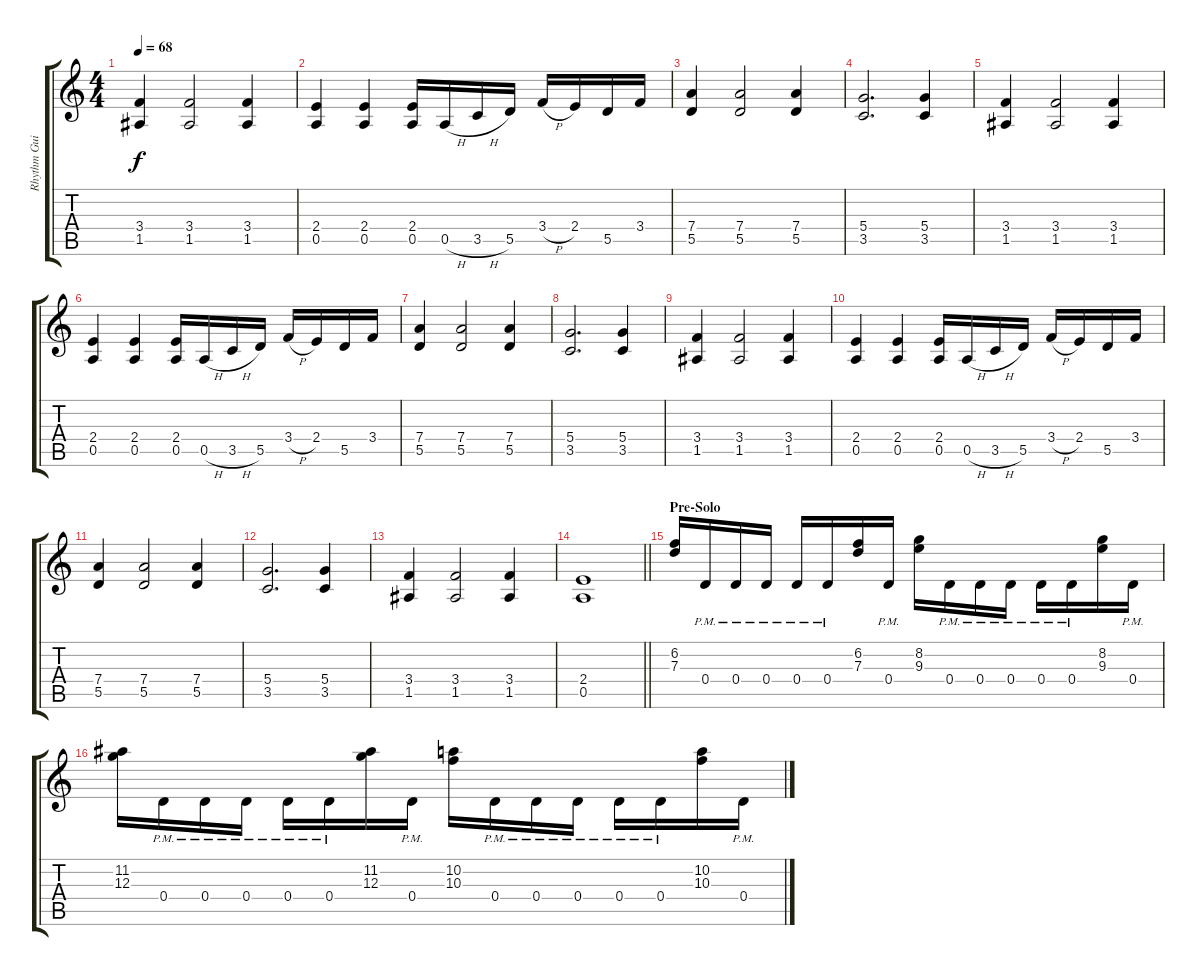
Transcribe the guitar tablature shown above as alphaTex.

\track ("Rhythm Guitar" "Rhythm Gui") {instrument distortionguitar}
\staff {score tabs}
\tuning (E4 B3 G3 D3 A2 E2) {hide}
\ts (4 4)
\tempo 68
\clef g2
\ks c
(3.4 1.5).4{dy f} (3.4 1.5).2 (3.4 1.5).4 |
(2.4 0.5).4 (2.4 0.5).4 (2.4 0.5).16 0.5{h}.16 3.5{h}.16 5.5.16 3.4{h}.16 2.4.16 5.5.16 3.4.16 |
(7.4 5.5).4 (7.4 5.5).2 (7.4 5.5).4 |
(5.4 3.5).2{d} (5.4 3.5).4 |
(3.4 1.5).4 (3.4 1.5).2 (3.4 1.5).4 |
(2.4 0.5).4 (2.4 0.5).4 (2.4 0.5).16 0.5{h}.16 3.5{h}.16 5.5.16 3.4{h}.16 2.4.16 5.5.16 3.4.16 |
(7.4 5.5).4 (7.4 5.5).2 (7.4 5.5).4 |
(5.4 3.5).2{d} (5.4 3.5).4 |
(3.4 1.5).4 (3.4 1.5).2 (3.4 1.5).4 |
(2.4 0.5).4 (2.4 0.5).4 (2.4 0.5).16 0.5{h}.16 3.5{h}.16 5.5.16 3.4{h}.16 2.4.16 5.5.16 3.4.16 |
(7.4 5.5).4 (7.4 5.5).2 (7.4 5.5).4 |
(5.4 3.5).2{d} (5.4 3.5).4 |
(3.4 1.5).4 (3.4 1.5).2 (3.4 1.5).4 |
\barLineRight lightlight
(2.4 0.5).1 |
\section ("" "Pre-Solo")
(6.2 7.3).16 0.4{pm}.16 0.4{pm}.16 0.4{pm}.16 0.4{pm}.16 0.4{pm}.16 (6.2 7.3).16 0.4{pm}.16 (8.2 9.3).16 0.4{pm}.16 0.4{pm}.16 0.4{pm}.16 0.4{pm}.16 0.4{pm}.16 (8.2 9.3).16 0.4{pm}.16 |
(11.2 12.3).16 0.4{pm}.16 0.4{pm}.16 0.4{pm}.16 0.4{pm}.16 0.4{pm}.16 (11.2 12.3).16 0.4{pm}.16 (10.2 10.3).16 0.4{pm}.16 0.4{pm}.16 0.4{pm}.16 0.4{pm}.16 0.4{pm}.16 (10.2 10.3).16 0.4{pm}.16
